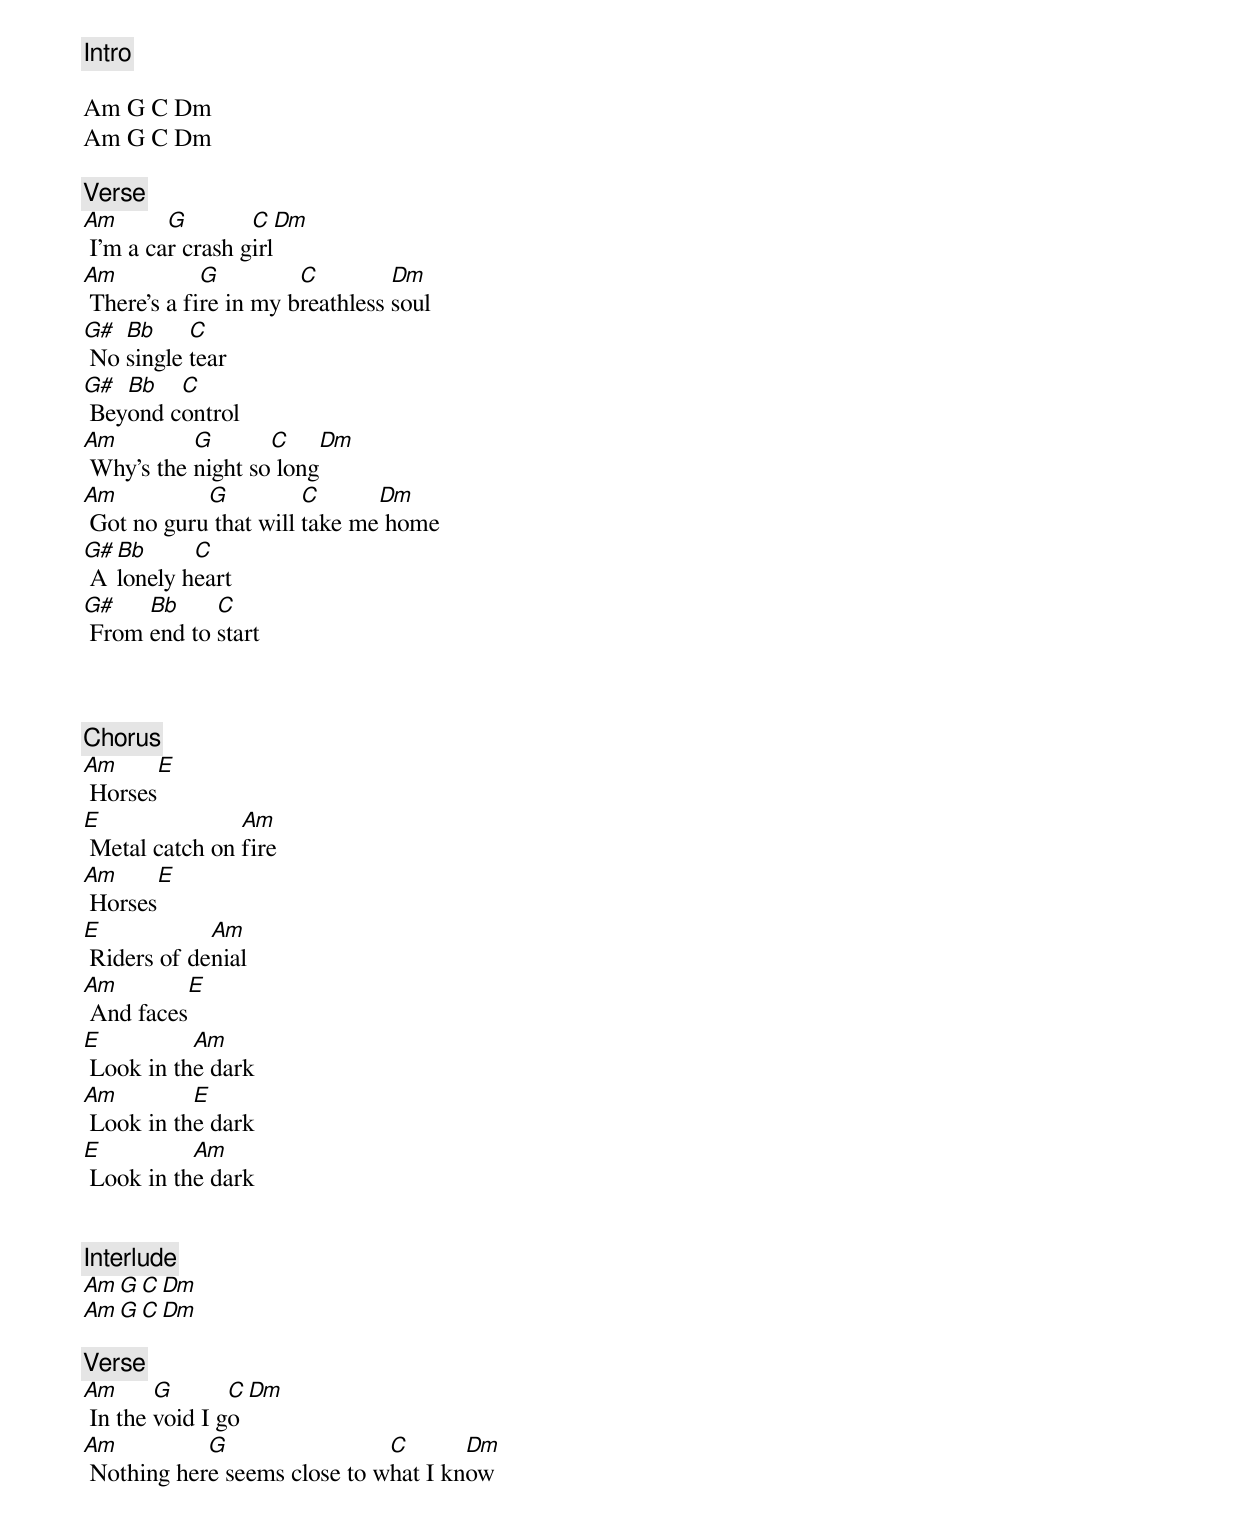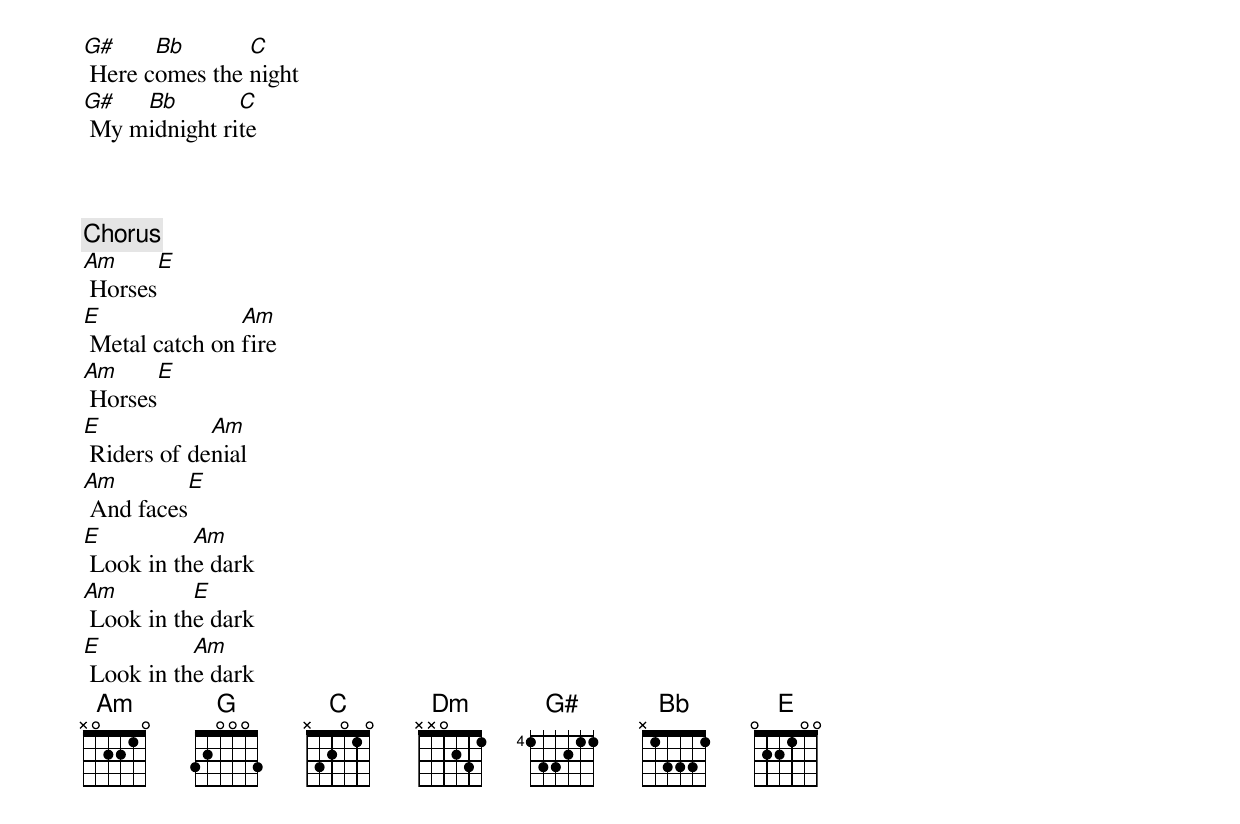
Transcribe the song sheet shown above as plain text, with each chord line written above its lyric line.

[Intro]

Am G C Dm
Am G C Dm

[Verse]
Am       G        C     Dm
 I’m a car crash girl
Am           G         C         Dm
 There’s a fire in my breathless soul
G#  Bb     C
 No single tear
G#  Bb   C
 Beyond control
Am         G       C    Dm
 Why’s the night so long
Am          G          C      Dm
 Got no guru that will take me home
G# Bb      C
 A lonely heart
G#    Bb     C
 From end to start



[Chorus]
Am      E
 Horses
E               Am
 Metal catch on fire
Am      E
 Horses
E            Am
 Riders of denial
Am         E
 And faces
E          Am
 Look in the dark
Am         E
 Look in the dark
E          Am
 Look in the dark


[Interlude]
Am G C Dm
Am G C Dm

[Verse]
Am      G       C    Dm
 In the void I go
Am          G                 C       Dm
 Nothing here seems close to what I know
G#     Bb       C
 Here comes the night
G#   Bb        C
 My midnight rite



[Chorus]
Am      E
 Horses
E               Am
 Metal catch on fire
Am      E
 Horses
E            Am
 Riders of denial
Am         E
 And faces
E          Am
 Look in the dark
Am         E
 Look in the dark
E          Am
 Look in the dark
